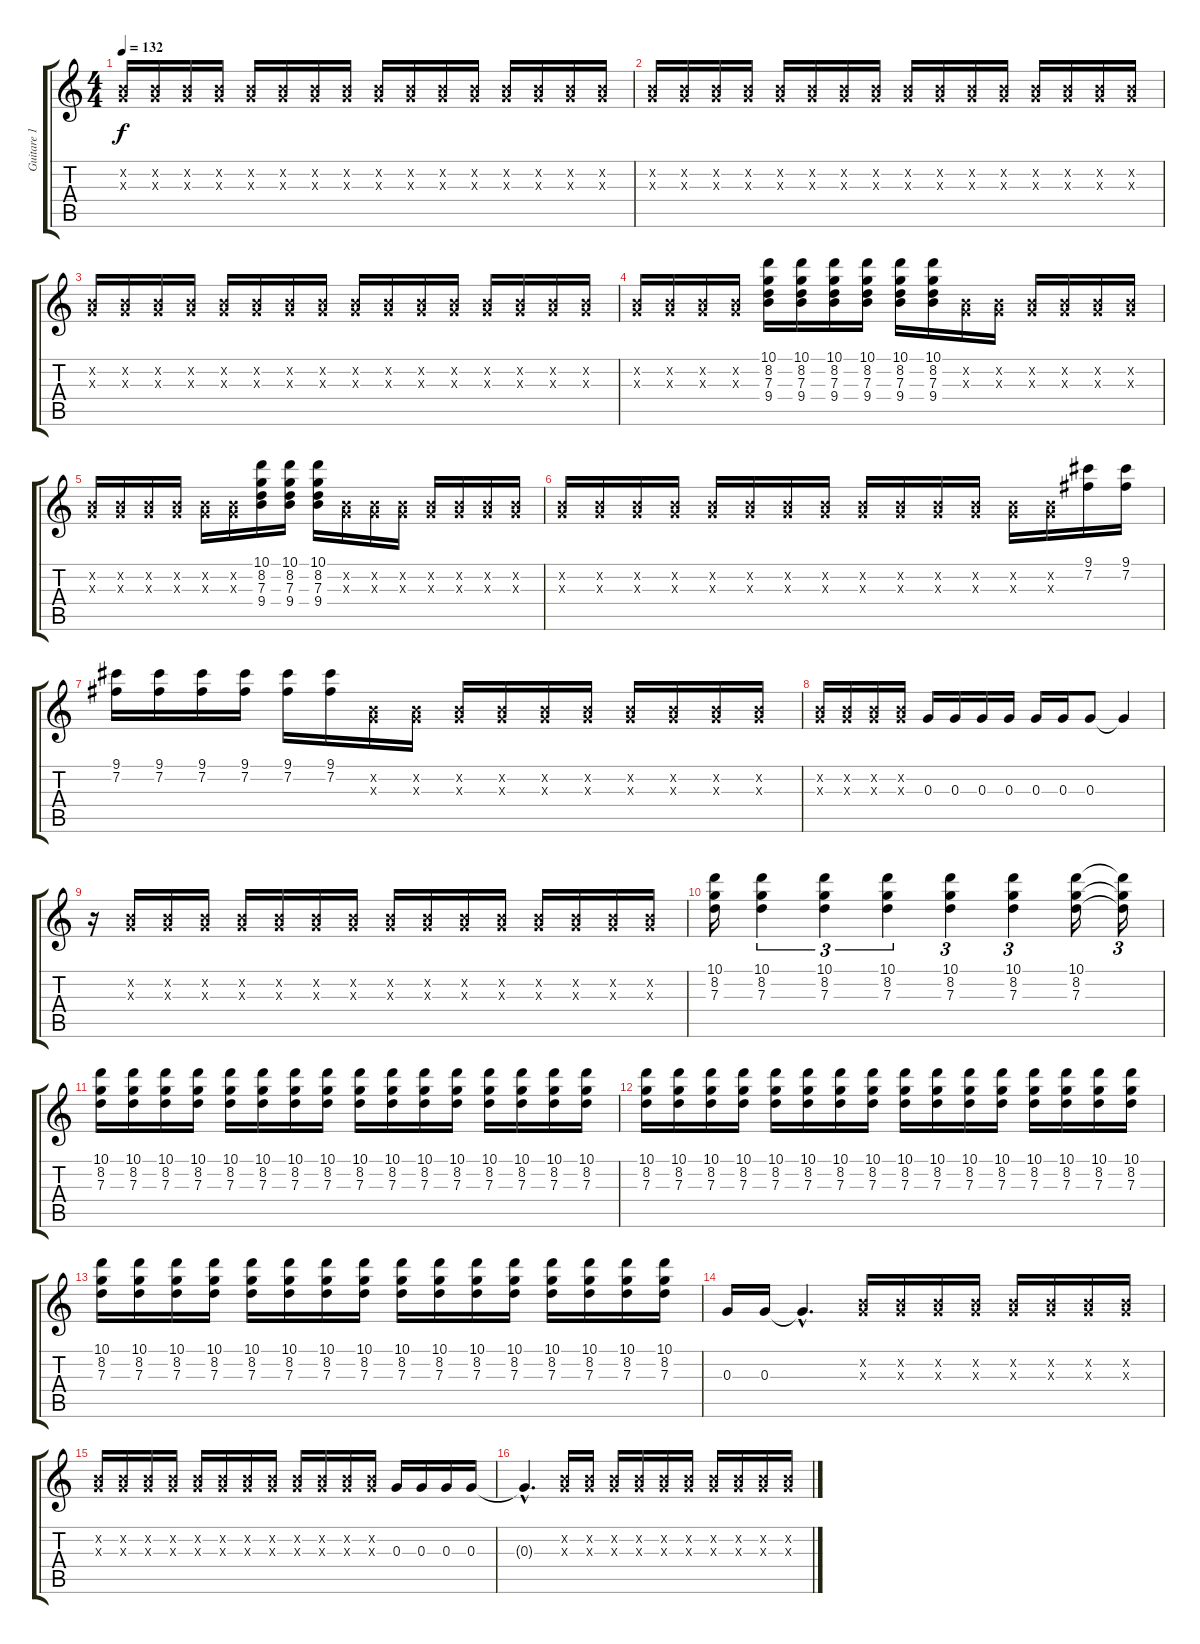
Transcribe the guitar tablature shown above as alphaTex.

\track ("Guitare 1 (echo)" "Guitare 1 ") {instrument electricguitarclean}
\staff {score tabs}
\tuning (E4 B3 G3 D3 A2 E2) {hide}
\ts (4 4)
\tempo 132
\clef g2
\ks c
(0.2{x} 0.3{x}).16{dy f} (0.2{x} 0.3{x}).16 (0.2{x} 0.3{x}).16 (0.2{x} 0.3{x}).16 (0.2{x} 0.3{x}).16 (0.2{x} 0.3{x}).16 (0.2{x} 0.3{x}).16 (0.2{x} 0.3{x}).16 (0.2{x} 0.3{x}).16 (0.2{x} 0.3{x}).16 (0.2{x} 0.3{x}).16 (0.2{x} 0.3{x}).16 (0.2{x} 0.3{x}).16 (0.2{x} 0.3{x}).16 (0.2{x} 0.3{x}).16 (0.2{x} 0.3{x}).16 |
(0.2{x} 0.3{x}).16 (0.2{x} 0.3{x}).16 (0.2{x} 0.3{x}).16 (0.2{x} 0.3{x}).16 (0.2{x} 0.3{x}).16 (0.2{x} 0.3{x}).16 (0.2{x} 0.3{x}).16 (0.2{x} 0.3{x}).16 (0.2{x} 0.3{x}).16 (0.2{x} 0.3{x}).16 (0.2{x} 0.3{x}).16 (0.2{x} 0.3{x}).16 (0.2{x} 0.3{x}).16 (0.2{x} 0.3{x}).16 (0.2{x} 0.3{x}).16 (0.2{x} 0.3{x}).16 |
(0.2{x} 0.3{x}).16 (0.2{x} 0.3{x}).16 (0.2{x} 0.3{x}).16 (0.2{x} 0.3{x}).16 (0.2{x} 0.3{x}).16 (0.2{x} 0.3{x}).16 (0.2{x} 0.3{x}).16 (0.2{x} 0.3{x}).16 (0.2{x} 0.3{x}).16 (0.2{x} 0.3{x}).16 (0.2{x} 0.3{x}).16 (0.2{x} 0.3{x}).16 (0.2{x} 0.3{x}).16 (0.2{x} 0.3{x}).16 (0.2{x} 0.3{x}).16 (0.2{x} 0.3{x}).16 |
(0.2{x} 0.3{x}).16 (0.2{x} 0.3{x}).16 (0.2{x} 0.3{x}).16 (0.2{x} 0.3{x}).16 (10.1 8.2 7.3 9.4).16 (10.1 8.2 7.3 9.4).16 (10.1 8.2 7.3 9.4).16 (10.1 8.2 7.3 9.4).16 (10.1 8.2 7.3 9.4).16 (10.1 8.2 7.3 9.4).16 (0.2{x} 0.3{x}).16 (0.2{x} 0.3{x}).16 (0.2{x} 0.3{x}).16 (0.2{x} 0.3{x}).16 (0.2{x} 0.3{x}).16 (0.2{x} 0.3{x}).16 |
(0.2{x} 0.3{x}).16 (0.2{x} 0.3{x}).16 (0.2{x} 0.3{x}).16 (0.2{x} 0.3{x}).16 (0.2{x} 0.3{x}).16 (0.2{x} 0.3{x}).16 (10.1 8.2 7.3 9.4).16 (10.1 8.2 7.3 9.4).16 (10.1 8.2 7.3 9.4).16 (0.2{x} 0.3{x}).16 (0.2{x} 0.3{x}).16 (0.2{x} 0.3{x}).16 (0.2{x} 0.3{x}).16 (0.2{x} 0.3{x}).16 (0.2{x} 0.3{x}).16 (0.2{x} 0.3{x}).16 |
(0.2{x} 0.3{x}).16 (0.2{x} 0.3{x}).16 (0.2{x} 0.3{x}).16 (0.2{x} 0.3{x}).16 (0.2{x} 0.3{x}).16 (0.2{x} 0.3{x}).16 (0.2{x} 0.3{x}).16 (0.2{x} 0.3{x}).16 (0.2{x} 0.3{x}).16 (0.2{x} 0.3{x}).16 (0.2{x} 0.3{x}).16 (0.2{x} 0.3{x}).16 (0.2{x} 0.3{x}).16 (0.2{x} 0.3{x}).16 (9.1 7.2).16 (9.1 7.2).16 |
(9.1 7.2).16 (9.1 7.2).16 (9.1 7.2).16 (9.1 7.2).16 (9.1 7.2).16 (9.1 7.2).16 (0.2{x} 0.3{x}).16 (0.2{x} 0.3{x}).16 (0.2{x} 0.3{x}).16 (0.2{x} 0.3{x}).16 (0.2{x} 0.3{x}).16 (0.2{x} 0.3{x}).16 (0.2{x} 0.3{x}).16 (0.2{x} 0.3{x}).16 (0.2{x} 0.3{x}).16 (0.2{x} 0.3{x}).16 |
(0.2{x} 0.3{x}).16 (0.2{x} 0.3{x}).16 (0.2{x} 0.3{x}).16 (0.2{x} 0.3{x}).16 0.3.16 0.3.16 0.3.16 0.3.16 0.3.16 0.3.16 0.3.8 0.3{t}.4 |
r.16 (0.2{x} 0.3{x}).16 (0.2{x} 0.3{x}).16 (0.2{x} 0.3{x}).16 (0.2{x} 0.3{x}).16 (0.2{x} 0.3{x}).16 (0.2{x} 0.3{x}).16 (0.2{x} 0.3{x}).16 (0.2{x} 0.3{x}).16 (0.2{x} 0.3{x}).16 (0.2{x} 0.3{x}).16 (0.2{x} 0.3{x}).16 (0.2{x} 0.3{x}).16 (0.2{x} 0.3{x}).16 (0.2{x} 0.3{x}).16 (0.2{x} 0.3{x}).16 |
(10.1 8.2 7.3).16 (10.1 8.2 7.3).4{tu (3 2)} (10.1 8.2 7.3).4{tu (3 2)} (10.1 8.2 7.3).4{tu (3 2)} (10.1 8.2 7.3).4{tu (3 2)} (10.1 8.2 7.3).4{tu (3 2)} (10.1 8.2 7.3).16 (10.1{t} 8.2{t} 7.3{t}).16{tu (3 2)} |
(10.1 8.2 7.3).16 (10.1 8.2 7.3).16 (10.1 8.2 7.3).16 (10.1 8.2 7.3).16 (10.1 8.2 7.3).16 (10.1 8.2 7.3).16 (10.1 8.2 7.3).16 (10.1 8.2 7.3).16 (10.1 8.2 7.3).16 (10.1 8.2 7.3).16 (10.1 8.2 7.3).16 (10.1 8.2 7.3).16 (10.1 8.2 7.3).16 (10.1 8.2 7.3).16 (10.1 8.2 7.3).16 (10.1 8.2 7.3).16 |
(10.1 8.2 7.3).16 (10.1 8.2 7.3).16 (10.1 8.2 7.3).16 (10.1 8.2 7.3).16 (10.1 8.2 7.3).16 (10.1 8.2 7.3).16 (10.1 8.2 7.3).16 (10.1 8.2 7.3).16 (10.1 8.2 7.3).16 (10.1 8.2 7.3).16 (10.1 8.2 7.3).16 (10.1 8.2 7.3).16 (10.1 8.2 7.3).16 (10.1 8.2 7.3).16 (10.1 8.2 7.3).16 (10.1 8.2 7.3).16 |
(10.1 8.2 7.3).16 (10.1 8.2 7.3).16 (10.1 8.2 7.3).16 (10.1 8.2 7.3).16 (10.1 8.2 7.3).16 (10.1 8.2 7.3).16 (10.1 8.2 7.3).16 (10.1 8.2 7.3).16 (10.1 8.2 7.3).16 (10.1 8.2 7.3).16 (10.1 8.2 7.3).16 (10.1 8.2 7.3).16 (10.1 8.2 7.3).16 (10.1 8.2 7.3).16 (10.1 8.2 7.3).16 (10.1 8.2 7.3).16 |
0.3.16 0.3.16 0.3{hac t}.4{d} (0.2{x} 0.3{x}).16 (0.2{x} 0.3{x}).16 (0.2{x} 0.3{x}).16 (0.2{x} 0.3{x}).16 (0.2{x} 0.3{x}).16 (0.2{x} 0.3{x}).16 (0.2{x} 0.3{x}).16 (0.2{x} 0.3{x}).16 |
(0.2{x} 0.3{x}).16 (0.2{x} 0.3{x}).16 (0.2{x} 0.3{x}).16 (0.2{x} 0.3{x}).16 (0.2{x} 0.3{x}).16 (0.2{x} 0.3{x}).16 (0.2{x} 0.3{x}).16 (0.2{x} 0.3{x}).16 (0.2{x} 0.3{x}).16 (0.2{x} 0.3{x}).16 (0.2{x} 0.3{x}).16 (0.2{x} 0.3{x}).16 0.3.16 0.3.16 0.3.16 0.3.16 |
0.3{hac t}.4{d} (0.2{x} 0.3{x}).16 (0.2{x} 0.3{x}).16 (0.2{x} 0.3{x}).16 (0.2{x} 0.3{x}).16 (0.2{x} 0.3{x}).16 (0.2{x} 0.3{x}).16 (0.2{x} 0.3{x}).16 (0.2{x} 0.3{x}).16 (0.2{x} 0.3{x}).16 (0.2{x} 0.3{x}).16
